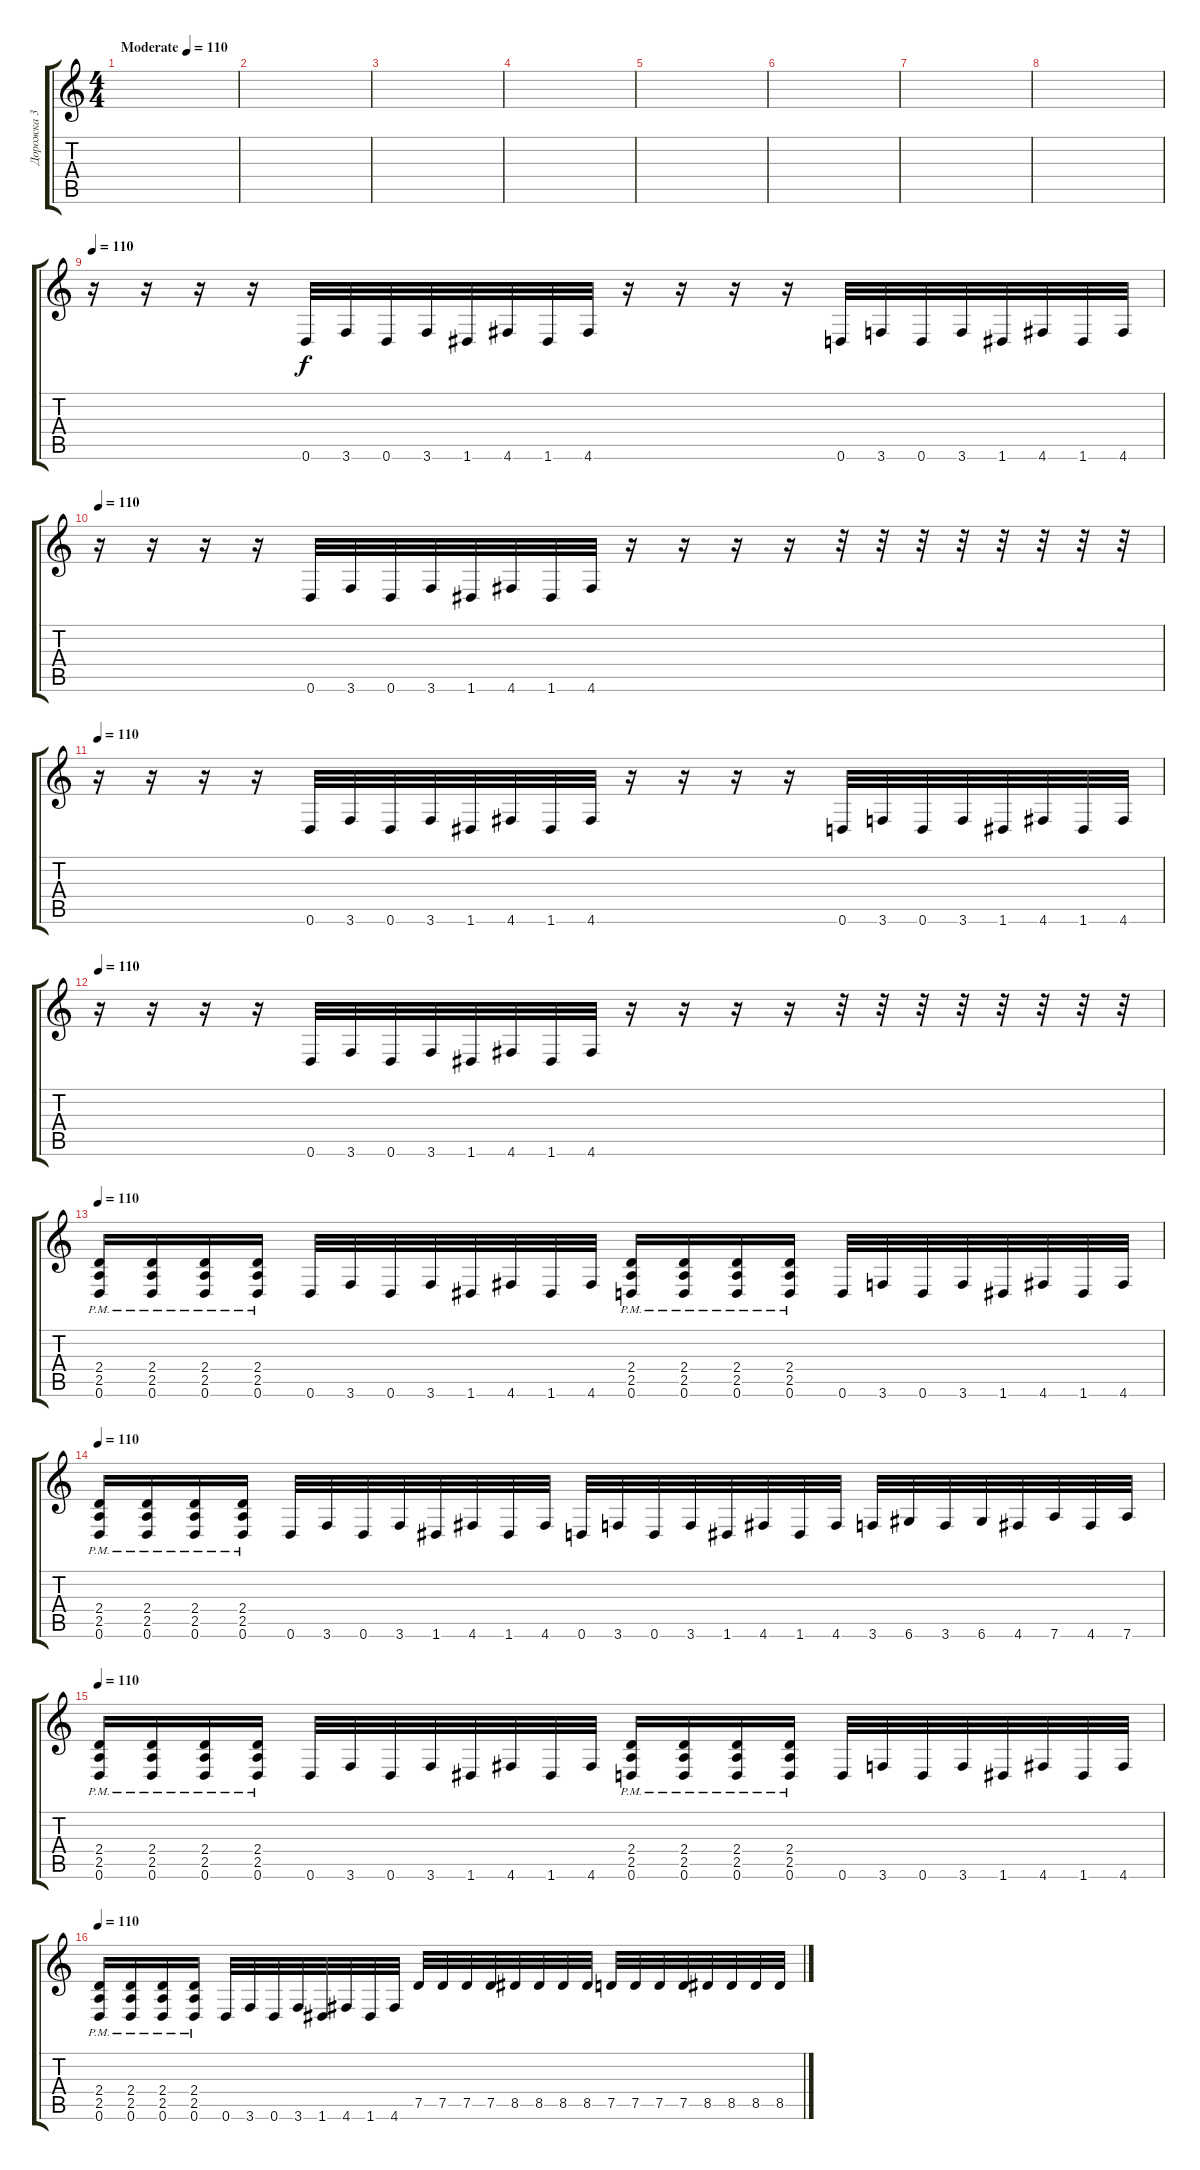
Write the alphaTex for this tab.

\track ("Дорожка 3" "Дорожка 3") {instrument distortionguitar}
\staff {score tabs}
\tuning (D4 A3 F3 C3 G2 D2) {hide}
\ts (4 4)
\tempo (110 "Moderate")
\clef g2
\ks c
|
|
|
|
|
|
|
|
\tempo 110
r.16 r.16 r.16 r.16 0.6.32 3.6.32 0.6.32 3.6.32 1.6.32 4.6.32 1.6.32 4.6.32 r.16 r.16 r.16 r.16 0.6.32 3.6.32 0.6.32 3.6.32 1.6.32 4.6.32 1.6.32 4.6.32 |
\tempo 110
r.16 r.16 r.16 r.16 0.6.32 3.6.32 0.6.32 3.6.32 1.6.32 4.6.32 1.6.32 4.6.32 r.16 r.16 r.16 r.16 r.32 r.32 r.32 r.32 r.32 r.32 r.32 r.32 |
\tempo 110
r.16 r.16 r.16 r.16 0.6.32 3.6.32 0.6.32 3.6.32 1.6.32 4.6.32 1.6.32 4.6.32 r.16 r.16 r.16 r.16 0.6.32 3.6.32 0.6.32 3.6.32 1.6.32 4.6.32 1.6.32 4.6.32 |
\tempo 110
r.16 r.16 r.16 r.16 0.6.32 3.6.32 0.6.32 3.6.32 1.6.32 4.6.32 1.6.32 4.6.32 r.16 r.16 r.16 r.16 r.32 r.32 r.32 r.32 r.32 r.32 r.32 r.32 |
\tempo 110
(2.4{pm} 2.5{pm} 0.6{pm}).16 (2.4{pm} 2.5{pm} 0.6{pm}).16 (2.4{pm} 2.5{pm} 0.6{pm}).16 (2.4{pm} 2.5{pm} 0.6{pm}).16 0.6.32 3.6.32 0.6.32 3.6.32 1.6.32 4.6.32 1.6.32 4.6.32 (2.4{pm} 2.5{pm} 0.6{pm}).16 (2.4{pm} 2.5{pm} 0.6{pm}).16 (2.4{pm} 2.5{pm} 0.6{pm}).16 (2.4{pm} 2.5{pm} 0.6{pm}).16 0.6.32 3.6.32 0.6.32 3.6.32 1.6.32 4.6.32 1.6.32 4.6.32 |
\tempo 110
(2.4{pm} 2.5{pm} 0.6{pm}).16 (2.4{pm} 2.5{pm} 0.6{pm}).16 (2.4{pm} 2.5{pm} 0.6{pm}).16 (2.4{pm} 2.5{pm} 0.6{pm}).16 0.6.32 3.6.32 0.6.32 3.6.32 1.6.32 4.6.32 1.6.32 4.6.32 0.6.32 3.6.32 0.6.32 3.6.32 1.6.32 4.6.32 1.6.32 4.6.32 3.6.32 6.6.32 3.6.32 6.6.32 4.6.32 7.6.32 4.6.32 7.6.32 |
\tempo 110
(2.4{pm} 2.5{pm} 0.6{pm}).16 (2.4{pm} 2.5{pm} 0.6{pm}).16 (2.4{pm} 2.5{pm} 0.6{pm}).16 (2.4{pm} 2.5{pm} 0.6{pm}).16 0.6.32 3.6.32 0.6.32 3.6.32 1.6.32 4.6.32 1.6.32 4.6.32 (2.4{pm} 2.5{pm} 0.6{pm}).16 (2.4{pm} 2.5{pm} 0.6{pm}).16 (2.4{pm} 2.5{pm} 0.6{pm}).16 (2.4{pm} 2.5{pm} 0.6{pm}).16 0.6.32 3.6.32 0.6.32 3.6.32 1.6.32 4.6.32 1.6.32 4.6.32 |
\tempo 110
(2.4{pm} 2.5{pm} 0.6{pm}).16 (2.4{pm} 2.5{pm} 0.6{pm}).16 (2.4{pm} 2.5{pm} 0.6{pm}).16 (2.4{pm} 2.5{pm} 0.6{pm}).16 0.6.32 3.6.32 0.6.32 3.6.32 1.6.32 4.6.32 1.6.32 4.6.32 7.5.32 7.5.32 7.5.32 7.5.32 8.5.32 8.5.32 8.5.32 8.5.32 7.5.32 7.5.32 7.5.32 7.5.32 8.5.32 8.5.32 8.5.32 8.5.32
